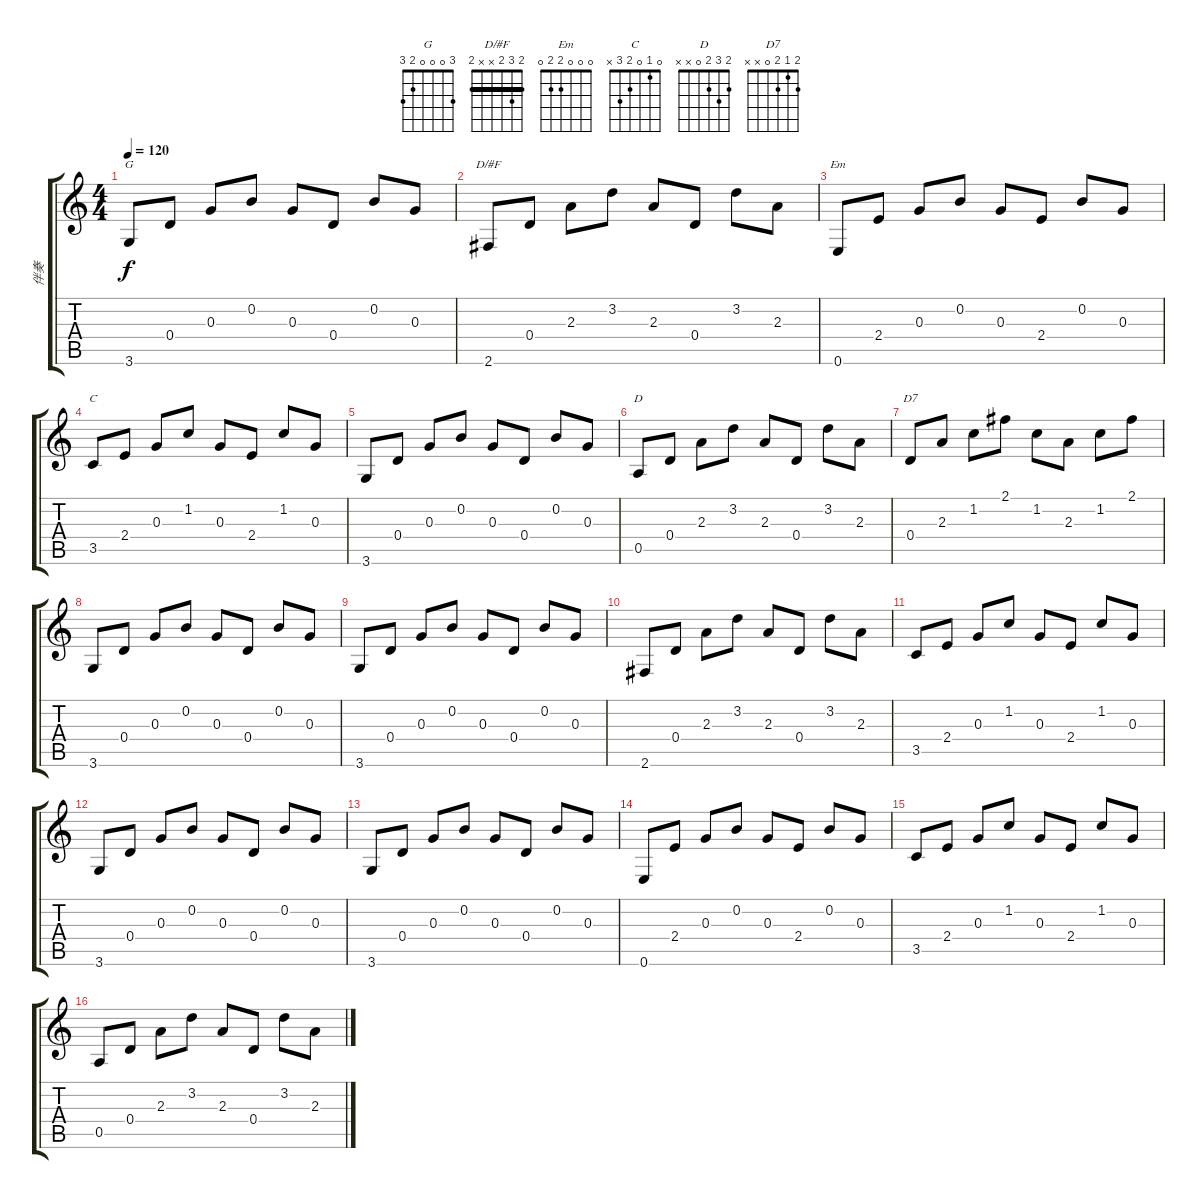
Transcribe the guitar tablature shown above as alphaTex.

\track ("伴奏" "伴奏") {instrument acousticguitarsteel}
\staff {score tabs}
\tuning (E4 B3 G3 D3 A2 E2) {hide}
\chord ("G" 3 0 0 0 2 3)
\chord ("D/#F" 2 3 2 x x 2) {barre 2}
\chord ("Em" 0 0 0 2 2 0)
\chord ("C" 0 1 0 2 3 x)
\chord ("D" 2 3 2 0 x x)
\chord ("D7" 2 1 2 0 x x)
\ts (4 4)
\tempo 120
\clef g2
\ks c
3.6.8{ch "G" dy f} 0.4.8 0.3.8 0.2.8 0.3.8 0.4.8 0.2.8 0.3.8 |
2.6.8{ch "D/#F"} 0.4.8 2.3.8 3.2.8 2.3.8 0.4.8 3.2.8 2.3.8 |
0.6.8{ch "Em"} 2.4.8 0.3.8 0.2.8 0.3.8 2.4.8 0.2.8 0.3.8 |
3.5.8{ch "C"} 2.4.8 0.3.8 1.2.8 0.3.8 2.4.8 1.2.8 0.3.8 |
3.6.8 0.4.8 0.3.8 0.2.8 0.3.8 0.4.8 0.2.8 0.3.8 |
0.5.8{ch "D"} 0.4.8 2.3.8 3.2.8 2.3.8 0.4.8 3.2.8 2.3.8 |
0.4.8{ch "D7"} 2.3.8 1.2.8 2.1.8 1.2.8 2.3.8 1.2.8 2.1.8 |
3.6.8 0.4.8 0.3.8 0.2.8 0.3.8 0.4.8 0.2.8 0.3.8 |
3.6.8 0.4.8 0.3.8 0.2.8 0.3.8 0.4.8 0.2.8 0.3.8 |
2.6.8 0.4.8 2.3.8 3.2.8 2.3.8 0.4.8 3.2.8 2.3.8 |
3.5.8 2.4.8 0.3.8 1.2.8 0.3.8 2.4.8 1.2.8 0.3.8 |
3.6.8 0.4.8 0.3.8 0.2.8 0.3.8 0.4.8 0.2.8 0.3.8 |
3.6.8 0.4.8 0.3.8 0.2.8 0.3.8 0.4.8 0.2.8 0.3.8 |
0.6.8 2.4.8 0.3.8 0.2.8 0.3.8 2.4.8 0.2.8 0.3.8 |
3.5.8 2.4.8 0.3.8 1.2.8 0.3.8 2.4.8 1.2.8 0.3.8 |
0.5.8 0.4.8 2.3.8 3.2.8 2.3.8 0.4.8 3.2.8 2.3.8
